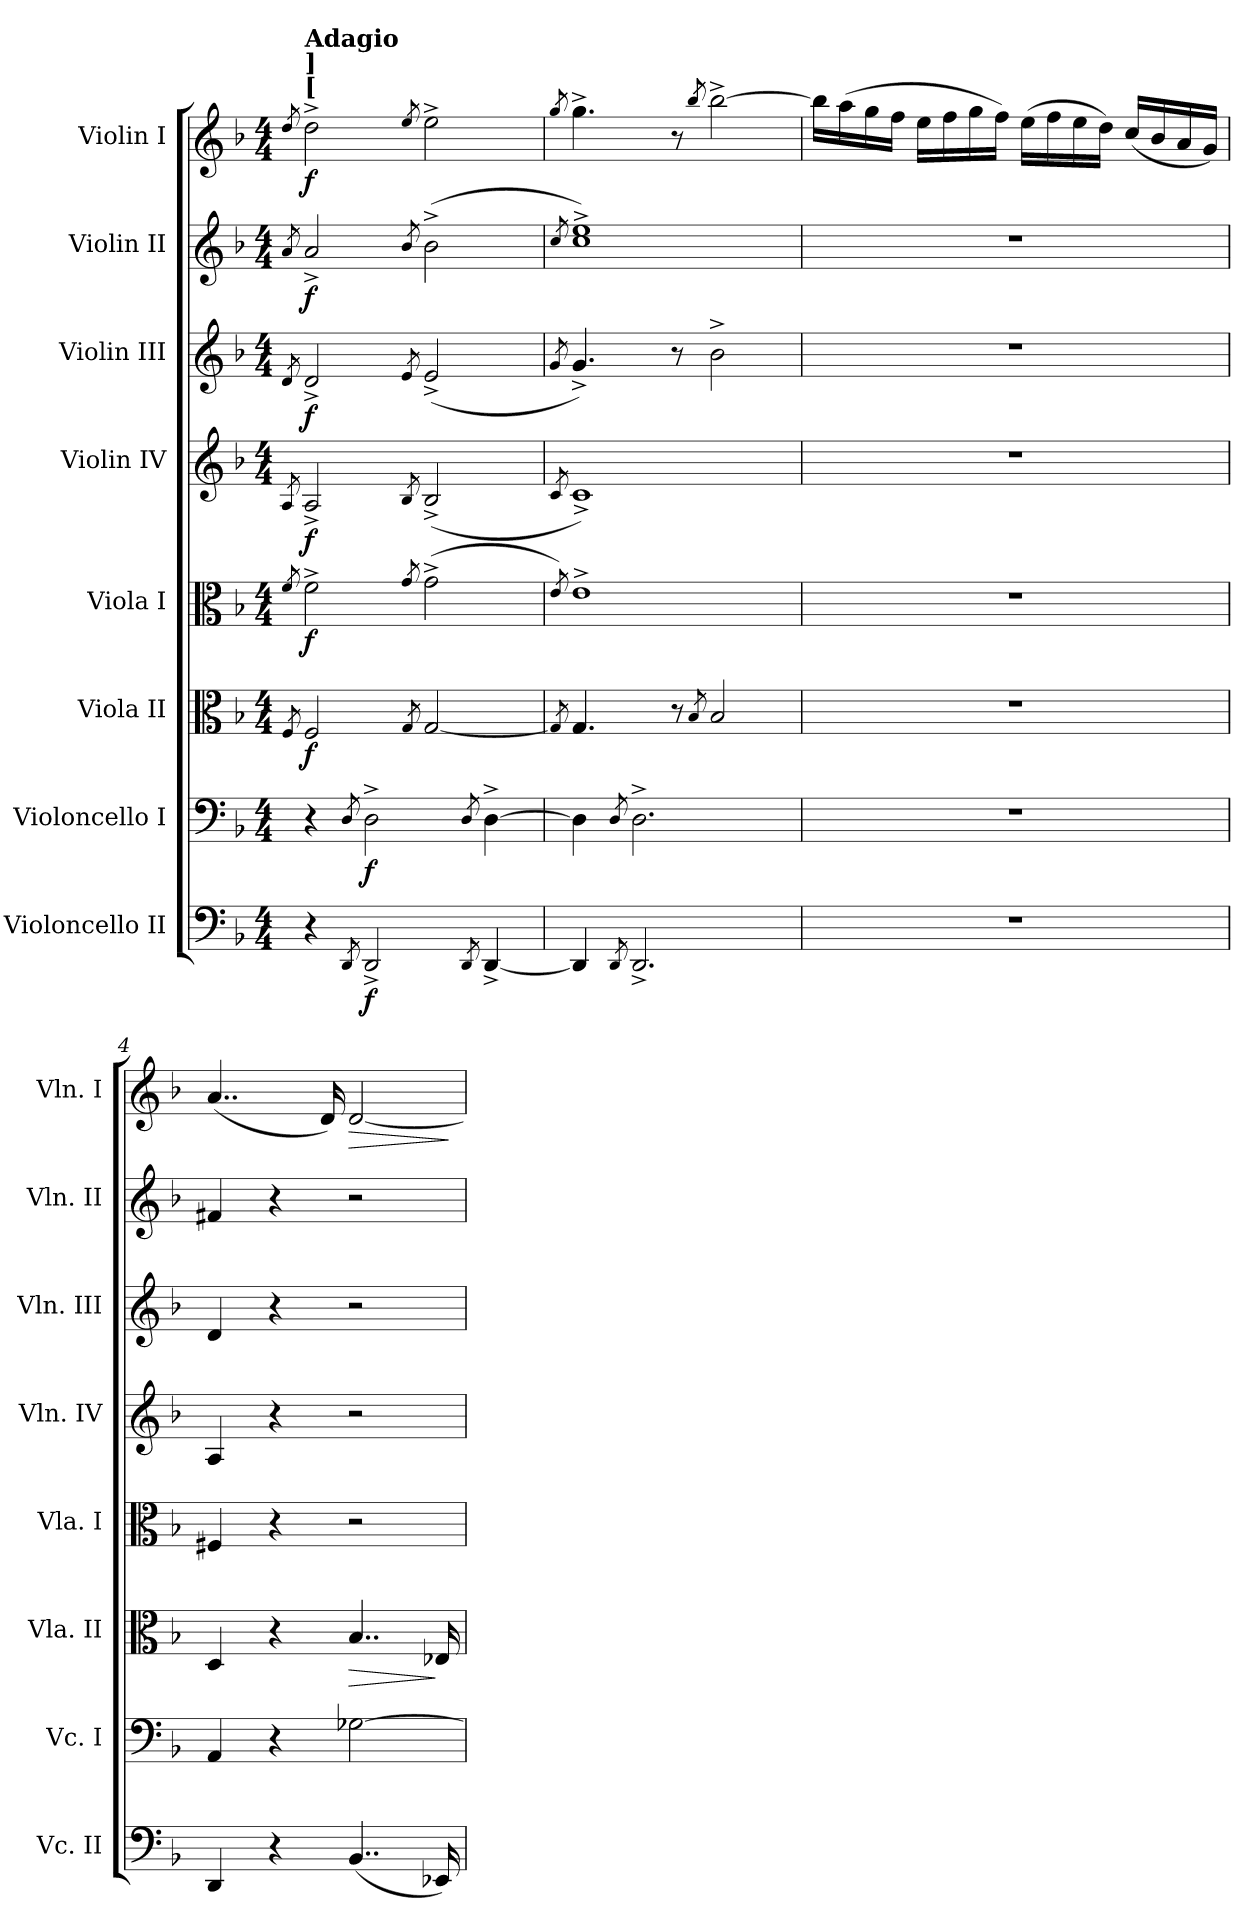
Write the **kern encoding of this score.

**kern	**dynam	**kern	**dynam	**kern	**dynam	**kern	**dynam	**kern	**dynam	**kern	**dynam	**kern	**dynam	**kern	**dynam
*part8	*part8	*part7	*part7	*part6	*part6	*part5	*part5	*part4	*part4	*part3	*part3	*part2	*part2	*part1	*part1
*staff8	*staff8	*staff7	*staff7	*staff6	*staff6	*staff5	*staff5	*staff4	*staff4	*staff3	*staff3	*staff2	*staff2	*staff1	*staff1
*I"Violoncello II	*	*I"Violoncello I	*	*I"Viola II	*	*I"Viola I	*	*I"Violin IV	*	*I"Violin III	*	*I"Violin II	*	*I"Violin I	*
*I'Vc. II	*	*I'Vc. I	*	*I'Vla. II	*	*I'Vla. I	*	*I'Vln. IV	*	*I'Vln. III	*	*I'Vln. II	*	*I'Vln. I	*
*clefF4	*	*clefF4	*	*clefC3	*	*clefC3	*	*clefG2	*	*clefG2	*	*clefG2	*	*clefG2	*
*k[b-]	*	*k[b-]	*	*k[b-]	*	*k[b-]	*	*k[b-]	*	*k[b-]	*	*k[b-]	*	*k[b-]	*
*M4/4	*	*M4/4	*	*M4/4	*	*M4/4	*	*M4/4	*	*M4/4	*	*M4/4	*	*M4/4	*
*MM72	*	*MM72	*	*MM72	*	*MM72	*	*MM72	*	*MM72	*	*MM72	*	*MM72	*
=1	=1	=1	=1	=1	=1	=1	=1	=1	=1	=1	=1	=1	=1	=1	=1
.	.	.	.	8qF/	.	8qf/	.	8qA/	.	8qd/	.	8qa/	.	8qdd/	.
!	!	!	!	!	!	!	!	!	!	!	!	!	!	!LO:TX:a:B:t=[	!
!	!	!	!	!	!	!	!	!	!	!	!	!	!	!LO:TX:a:B:t=]	!
!	!	!	!	!	!	!	!	!	!	!	!	!	!	!LO:TX:a:B:t=Adagio	!
!	!	!	!	!	!LO:DY:b	!	!LO:DY:b	!	!LO:DY:b	!	!LO:DY:b	!	!LO:DY:b	!	!LO:DY:b
4r	.	4r	.	2F/	f	2f^\	f	2A^/	f	2d^/	f	2a^/	f	2dd^\	f
8qDD/	.	8qD/	.	.	.	.	.	.	.	.	.	.	.	.	.
!	!LO:DY:b	!	!LO:DY:b	!	!	!	!	!	!	!	!	!	!	!	!
2DD^/	f	2D^\	f	.	.	.	.	.	.	.	.	.	.	.	.
.	.	.	.	8qG/	.	8qg/	.	8qB-/	.	8qe/	.	8qb-/	.	8qee/	.
.	.	.	.	[2G/	.	(>2g^\	.	(<2B-^/	.	(<2e^/	.	(>2b-^\	.	2ee^\	.
8qDD/	.	8qD/	.	.	.	.	.	.	.	.	.	.	.	.	.
[4DD^/	.	[4D^\	.	.	.	.	.	.	.	.	.	.	.	.	.
=2	=2	=2	=2	=2	=2	=2	=2	=2	=2	=2	=2	=2	=2	=2	=2
.	.	.	.	8qG/]	.	8qe/)	.	8qc/	.	8qg/	.	8qcc/	.	8qgg/	.
4DD/]	.	4D\]	.	4.G/	.	1e^	.	1c^)	.	4.g^/)	.	1cc^ 1ee^)	.	4.gg^\	.
8qDD/	.	8qD/	.	.	.	.	.	.	.	.	.	.	.	.	.
2.DD^/	.	2.D^\	.	.	.	.	.	.	.	.	.	.	.	.	.
.	.	.	.	8r	.	.	.	.	.	8r	.	.	.	8r	.
.	.	.	.	8qB-/	.	.	.	.	.	.	.	.	.	8qbb-/	.
.	.	.	.	2B-/	.	.	.	.	.	2b-^\	.	.	.	[2bb-^\	.
=3	=3	=3	=3	=3	=3	=3	=3	=3	=3	=3	=3	=3	=3	=3	=3
1r	.	1r	.	1r	.	1r	.	1r	.	1r	.	1r	.	16bb-\LL]	.
.	.	.	.	.	.	.	.	.	.	.	.	.	.	(>16aa\	.
.	.	.	.	.	.	.	.	.	.	.	.	.	.	16gg\	.
.	.	.	.	.	.	.	.	.	.	.	.	.	.	16ff\JJ	.
.	.	.	.	.	.	.	.	.	.	.	.	.	.	16ee\LL	.
.	.	.	.	.	.	.	.	.	.	.	.	.	.	16ff\	.
.	.	.	.	.	.	.	.	.	.	.	.	.	.	16gg\	.
.	.	.	.	.	.	.	.	.	.	.	.	.	.	16ff\JJ)	.
.	.	.	.	.	.	.	.	.	.	.	.	.	.	(>16ee\LL	.
.	.	.	.	.	.	.	.	.	.	.	.	.	.	16ff\	.
.	.	.	.	.	.	.	.	.	.	.	.	.	.	16ee\	.
.	.	.	.	.	.	.	.	.	.	.	.	.	.	16dd\JJ)	.
.	.	.	.	.	.	.	.	.	.	.	.	.	.	(<16cc/LL	.
.	.	.	.	.	.	.	.	.	.	.	.	.	.	16b-/	.
.	.	.	.	.	.	.	.	.	.	.	.	.	.	16a/	.
.	.	.	.	.	.	.	.	.	.	.	.	.	.	16g/JJ)	.
=4	=4	=4	=4	=4	=4	=4	=4	=4	=4	=4	=4	=4	=4	=4	=4
4DD/	.	4AA/	.	4D/	.	4F#X/	.	4A/	.	4d/	.	4f#X/	.	(<4..a/	.
4r	.	4r	.	4r	.	4r	.	4r	.	4r	.	4r	.	.	.
.	.	.	.	.	.	.	.	.	.	.	.	.	.	16d/)	.
!	!	!	!	!	!LO:HP:b	!	!	!	!	!	!	!	!	!	!LO:HP:b
(<4..BB-/	.	[2G-X\	.	4..B-/	>	2r	.	2r	.	2r	.	2r	.	[2d/	>
16EE-X/)	.	.	.	16E-X/	]	.	.	.	.	.	.	.	.	.	.
.	.	.	.	.	.	.	.	.	.	.	.	.	.	.	]
=	=	=	=	=	=	=	=	=	=	=	=	=	=	=	=
*-	*-	*-	*-	*-	*-	*-	*-	*-	*-	*-	*-	*-	*-	*-	*-
